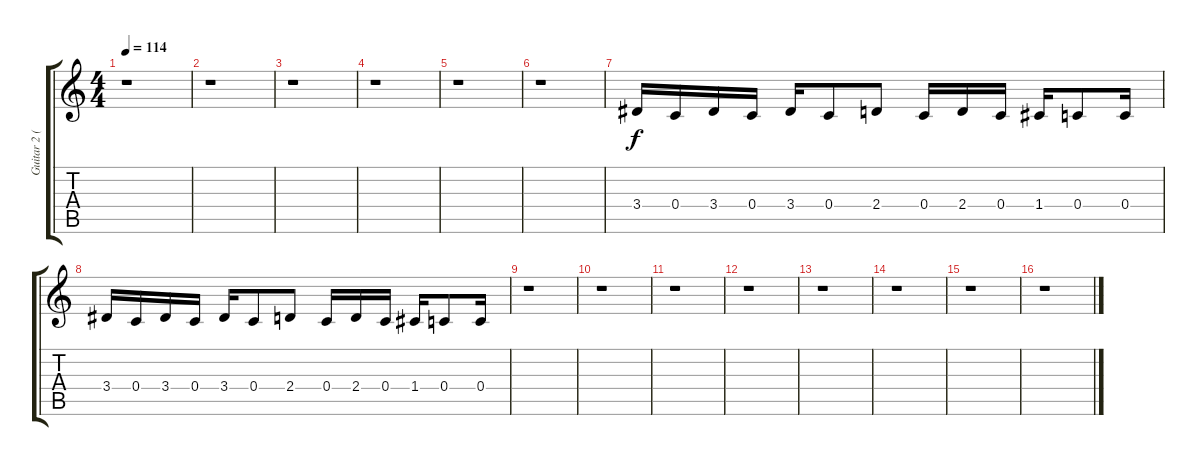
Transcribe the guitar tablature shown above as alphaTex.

\track ("Guitar 2 (Drop C)" "Guitar 2 (") {instrument overdrivenguitar}
\staff {score tabs}
\tuning (D4 A3 F3 C3 G2 C2) {hide}
\ts (4 4)
\tempo 114
\clef g2
\ks c
r.1{dy f} |
r.1 |
r.1 |
r.1 |
r.1 |
r.1 |
3.4.16{instrument electricguitarmuted} 0.4.16 3.4.16 0.4.16 3.4.16 0.4.8 2.4.8 0.4.16 2.4.16 0.4.16 1.4.16 0.4.8 0.4.16 |
3.4.16{instrument electricguitarmuted} 0.4.16 3.4.16 0.4.16 3.4.16 0.4.8 2.4.8 0.4.16 2.4.16 0.4.16 1.4.16 0.4.8 0.4.16 |
r.1 |
r.1 |
r.1 |
r.1 |
r.1 |
r.1 |
r.1 |
r.1
